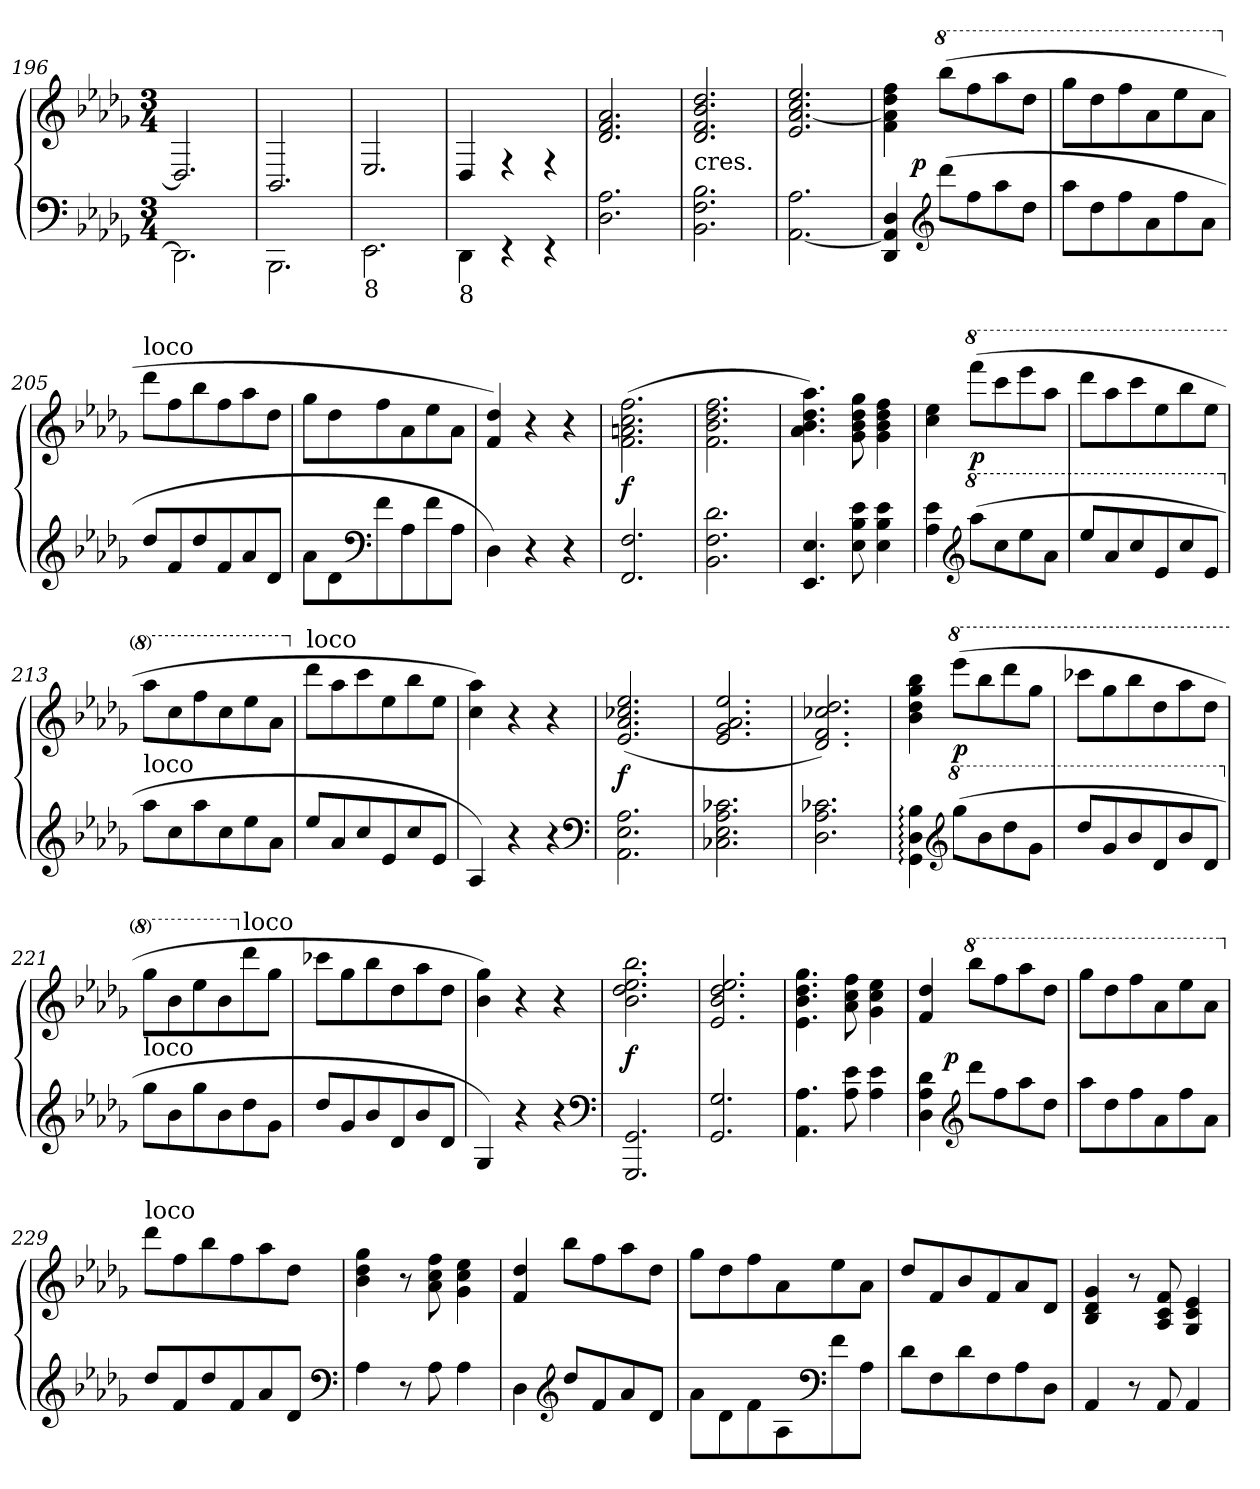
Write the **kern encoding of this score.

**kern	**kern	**dynam
*part1	*part1	*part1
*staff2	*staff1	*staff1/2
*clefF4	*clefG2	*
*k[b-e-a-d-g-]	*k[b-e-a-d-g-]	*
*M3/4	*M3/4	*
=196	=196	=196
2.DD-\]	2.D-/]	.
=197	=197	=197
2.BBB-\	2.BB-/	.
=198	=198	=198
!LO:TX:b:t=8	!	!
2.EE-\	2.E-/	.
=199	=199	=199
!LO:TX:b:t=8	!	!
4DD-\	4D-/	.
4rEE	4rF	.
4rEE	4rF	.
=200	=200	=200
2.A- 2.D-	2.a- 2.f 2.d-	.
=201	=201	=201
!	!LO:TX:c:t=cres.	!
2.B- 2.F 2.BB-	2.dd- 2.b- 2.f 2.d-	.
=202	=202	=202
2.A- [2.AA-	2.ee- 2.cc [2.a- 2.e-	.
=203	=203	=203
*	*^	*
4D- 4AA-] 4DD-	4ff 4dd- 4a-] 4f	8ryy	.
.	.	2ryy	p
*clefG2	*	*	*
*	*8va	*	*
(>8ddd-L	(>8bbb-L	.	.
8ff	8fff	.	.
8aa-	8aaa-	.	.
8dd-J	8ddd-J	8ryy	.
*	*v	*v	*
=204	=204	=204
8aa-L	8ggg-L	.
8dd-	8ddd-	.
8ff	8fff	.
8a-	8aa-	.
8ff	8eee-	.
8a-J	8aa-J	.
=205	=205	=205
*	*X8va	*
!	!LO:TX:a:t=loco	!
8dd-L	8ddd-L	.
8f	8ff	.
8dd-	8bb-	.
8f	8ff	.
8a-	8aa-	.
8d-J	8dd-J	.
=206	=206	=206
8a-L	8gg-L	.
8d-	8dd-	.
*clefF4	*	*
8f	8ff	.
8A-	8a-	.
8f	8ee-	.
8A-J	8a-J	.
=207	=207	=207
4D-)	4dd- 4f)	.
4r	4r	.
4r	4r	.
=208	=208	=208
2.F 2.FF	(>2.ff 2.cc 2.an 2.f	f
=209	=209	=209
2.d- 2.F 2.BB-	2.ff 2.dd- 2.b- 2.f	.
=210	=210	=210
4.E- 4.EE-	4.aa- 4.dd- 4.b- 4.a-)	.
8e- 8B- 8E-	8gg- 8dd- 8b- 8g-	.
4e- 4B- 4E-	4ff 4dd- 4b- 4g-	.
=211	=211	=211
4e- 4A-	4ee- 4cc	.
*clefG2	*	*
*8va	*	*
*	*8va	*
(<8aaa-L	(>8ffffL	p
8ccc	8cccc	.
8eee-	8eeee-	.
8aa-J	8aaa-J	.
=212	=212	=212
8eee-L	8dddd-L	.
8aa-	8aaa-	.
8ccc	8cccc	.
8ee-	8eee-	.
8ccc	8bbb-	.
8ee-J	8eee-J	.
=213	=213	=213
*X8va	*	*
!LO:TX:a:t=loco	!	!
8aa-L	8aaa-L	.
8cc	8ccc	.
8aa-	8fff	.
8cc	8ccc	.
8ee-	8eee-	.
8a-J	8aa-J	.
=214	=214	=214
*	*X8va	*
!	!LO:TX:a:t=loco	!
8ee-L	8ddd-L	.
8a-	8aa-	.
8cc	8ccc	.
8e-	8ee-	.
8cc	8bb-	.
8e-J	8ee-J	.
=215	=215	=215
4A-)	4aa- 4cc)	.
4r	4r	.
4r	4r	.
*clefF4	*	*
=216	=216	=216
2.A- 2.E- 2.AA-	(<2.ee- 2.cc-X 2.a- 2.e-	f
=217	=217	=217
2.c-X 2.A- 2.E- 2.C-X	2.ee- 2.a- 2.g- 2.e-	.
=218	=218	=218
2.c-X 2.A- 2.D-	2.dd- 2.cc-X 2.f 2.d-)	.
=219	=219	=219
4B-: 4D-: 4GG-:	4bb- 4gg- 4dd- 4b-	.
*clefG2	*	*
*8va	*	*
*	*8va	*
(<8ggg-L	(>8eeee-L	p
8bb-	8bbb-	.
8ddd-	8dddd-	.
8gg-J	8ggg-J	.
=220	=220	=220
8ddd-L	8cccc-XL	.
8gg-	8ggg-	.
8bb-	8bbb-	.
8dd-	8ddd-	.
8bb-	8aaa-	.
8dd-J	8ddd-J	.
=221	=221	=221
*X8va	*	*
!LO:TX:a:t=loco	!	!
8gg-L	8ggg-L	.
8b-	8bb-	.
8gg-	8eee-	.
8b-	8bb-	.
*	*X8va	*
!	!LO:TX:a:t=loco	!
8dd-	8ddd-	.
8g-J	8gg-J	.
=222	=222	=222
8dd-L	8ccc-XL	.
8g-/	8gg-	.
8b-	8bb-	.
8d-	8dd-	.
8b-	8aa-	.
8d-J	8dd-J	.
=223	=223	=223
4G-)	4gg- 4b-)	.
4r	4r	.
4r	4r	.
*clefF4	*	*
=224	=224	=224
2.GG- 2.GGG-	2.bb- 2.ee- 2.dd- 2.b-	f
=225	=225	=225
2.G- 2.GG-	2.ee- 2.dd- 2.b- 2.e-	.
=226	=226	=226
4.A- 4.AA-	4.gg- 4.dd- 4.b- 4.e-	.
8e- 8A-	8ff 8cc 8a-	.
4e- 4A-	4ee- 4cc 4g-	.
=227	=227	=227
*	*^	*
4d- 4A- 4D-	4dd- 4f	8ryy	.
.	.	2ryy	p
*clefG2	*	*	*
*	*8va	*	*
8ddd-L	8bbb-L	.	.
8ff	8fff	.	.
8aa-	8aaa-	.	.
8dd-J	8ddd-J	8ryy	.
*	*v	*v	*
=228	=228	=228
8aa-L	8ggg-L	.
8dd-	8ddd-	.
8ff	8fff	.
8a-	8aa-	.
8ff	8eee-	.
8a-J	8aa-J	.
=229	=229	=229
*	*X8va	*
!	!LO:TX:a:t=loco	!
8dd-L	8ddd-L	.
8f	8ff	.
8dd-	8bb-	.
8f	8ff	.
8a-	8aa-	.
8d-J	8dd-J	.
*clefF4	*	*
=230	=230	=230
4A-	4gg- 4dd- 4b-	.
8r	8r	.
8A-	8ff 8cc 8a-	.
4A-	4ee- 4cc 4g-	.
=231	=231	=231
4D-	4dd- 4f	.
*clefG2	*	*
8dd-L	8bb-L	.
8f	8ff	.
8a-	8aa-	.
8d-J	8dd-J	.
=232	=232	=232
8a-L	8gg-L	.
8d-\	8dd-	.
8f	8ff	.
8A-	8a-	.
*clefF4	*	*
8f	8ee-	.
8A-J	8a-J	.
=233	=233	=233
8d-L	8dd-L	.
8F	8f	.
8d-	8b-	.
8F	8f	.
8A-	8a-	.
8D-J	8d-J	.
=234	=234	=234
4AA-	4g- 4d- 4B-	.
8r	8r	.
8AA-	8f 8c 8A-	.
4AA-	4e- 4c 4G-	.
=	=	=
*-	*-	*-
